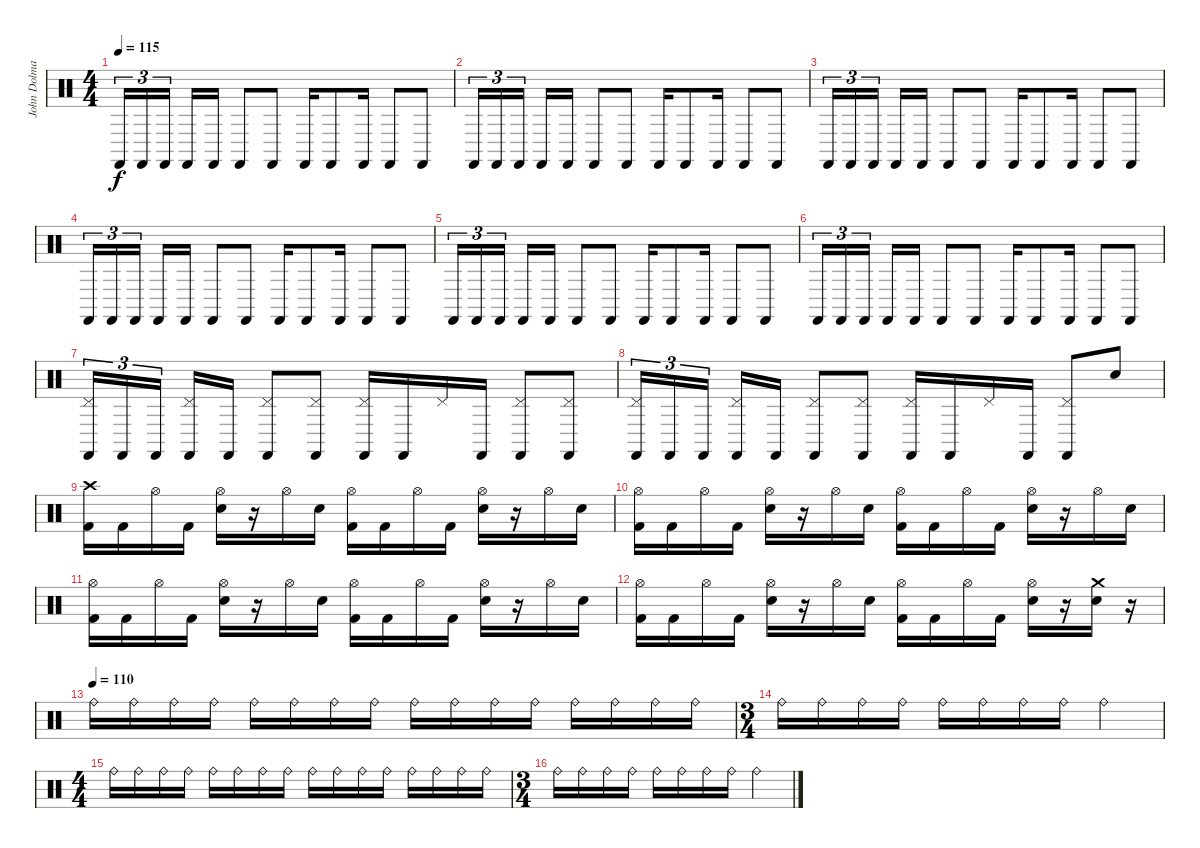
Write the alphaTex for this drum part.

\track ("John Dolmayan" "John Dolma") {instrument percussion}
\staff {score}
\articulation defaults
\ts (4 4)
\tempo 115
\clef neutral
\ks c "Castanets (hit)".16{tu (3 2) dy f} "Castanets (hit)".16{tu (3 2)} "Castanets (hit)".16{tu (3 2)} "Castanets (hit)".16 "Castanets (hit)".16 "Castanets (hit)".8 "Castanets (hit)".8 "Castanets (hit)".16 "Castanets (hit)".8 "Castanets (hit)".16 "Castanets (hit)".8 "Castanets (hit)".8
|
"Castanets (hit)".16{tu (3 2)} "Castanets (hit)".16{tu (3 2)} "Castanets (hit)".16{tu (3 2)} "Castanets (hit)".16 "Castanets (hit)".16 "Castanets (hit)".8 "Castanets (hit)".8 "Castanets (hit)".16 "Castanets (hit)".8 "Castanets (hit)".16 "Castanets (hit)".8 "Castanets (hit)".8 |
"Castanets (hit)".16{tu (3 2)} "Castanets (hit)".16{tu (3 2)} "Castanets (hit)".16{tu (3 2)} "Castanets (hit)".16 "Castanets (hit)".16 "Castanets (hit)".8 "Castanets (hit)".8 "Castanets (hit)".16 "Castanets (hit)".8 "Castanets (hit)".16 "Castanets (hit)".8 "Castanets (hit)".8 |
"Castanets (hit)".16{tu (3 2)} "Castanets (hit)".16{tu (3 2)} "Castanets (hit)".16{tu (3 2)} "Castanets (hit)".16 "Castanets (hit)".16 "Castanets (hit)".8 "Castanets (hit)".8 "Castanets (hit)".16 "Castanets (hit)".8 "Castanets (hit)".16 "Castanets (hit)".8 "Castanets (hit)".8 |
"Castanets (hit)".16{tu (3 2)} "Castanets (hit)".16{tu (3 2)} "Castanets (hit)".16{tu (3 2)} "Castanets (hit)".16 "Castanets (hit)".16 "Castanets (hit)".8 "Castanets (hit)".8 "Castanets (hit)".16 "Castanets (hit)".8 "Castanets (hit)".16 "Castanets (hit)".8 "Castanets (hit)".8 |
"Castanets (hit)".16{tu (3 2)} "Castanets (hit)".16{tu (3 2)} "Castanets (hit)".16{tu (3 2)} "Castanets (hit)".16 "Castanets (hit)".16 "Castanets (hit)".8 "Castanets (hit)".8 "Castanets (hit)".16 "Castanets (hit)".8 "Castanets (hit)".16 "Castanets (hit)".8 "Castanets (hit)".8 |
("Castanets (hit)" "Pedal Hi-Hat (hit)").16{tu (3 2)} "Castanets (hit)".16{tu (3 2)} "Castanets (hit)".16{tu (3 2)} ("Castanets (hit)" "Pedal Hi-Hat (hit)").16 "Castanets (hit)".16 ("Castanets (hit)" "Pedal Hi-Hat (hit)").8 ("Castanets (hit)" "Pedal Hi-Hat (hit)").8 ("Castanets (hit)" "Pedal Hi-Hat (hit)").16 "Castanets (hit)".16 "Pedal Hi-Hat (hit)".16 "Castanets (hit)".16 ("Castanets (hit)" "Pedal Hi-Hat (hit)").8 ("Castanets (hit)" "Pedal Hi-Hat (hit)").8 |
("Castanets (hit)" "Pedal Hi-Hat (hit)").16{tu (3 2)} "Castanets (hit)".16{tu (3 2)} "Castanets (hit)".16{tu (3 2)} ("Castanets (hit)" "Pedal Hi-Hat (hit)").16 "Castanets (hit)".16 ("Castanets (hit)" "Pedal Hi-Hat (hit)").8 ("Castanets (hit)" "Pedal Hi-Hat (hit)").8 ("Castanets (hit)" "Pedal Hi-Hat (hit)").16 "Castanets (hit)".16 "Pedal Hi-Hat (hit)".16 "Castanets (hit)".16 ("Castanets (hit)" "Pedal Hi-Hat (hit)").8 "Electric Snare (hit)".8 |
("Crash high (hit)" "Kick (hit) 2").16 "Kick (hit) 2".16 "Hi-Hat (open)".16 "Kick (hit) 2".16 ("Hi-Hat (open)" "Electric Snare (hit)").16 r.16 "Hi-Hat (open)".16 "Electric Snare (hit)".16 ("Hi-Hat (open)" "Kick (hit) 2").16 "Kick (hit) 2".16 "Hi-Hat (open)".16 "Kick (hit) 2".16 ("Hi-Hat (open)" "Electric Snare (hit)").16 r.16 "Hi-Hat (open)".16 "Electric Snare (hit)".16 |
("Hi-Hat (open)" "Kick (hit) 2").16 "Kick (hit) 2".16 "Hi-Hat (open)".16 "Kick (hit) 2".16 ("Hi-Hat (open)" "Electric Snare (hit)").16 r.16 "Hi-Hat (open)".16 "Electric Snare (hit)".16 ("Hi-Hat (open)" "Kick (hit) 2").16 "Kick (hit) 2".16 "Hi-Hat (open)".16 "Kick (hit) 2".16 ("Hi-Hat (open)" "Electric Snare (hit)").16 r.16 "Hi-Hat (open)".16 "Electric Snare (hit)".16 |
("Hi-Hat (open)" "Kick (hit) 2").16 "Kick (hit) 2".16 "Hi-Hat (open)".16 "Kick (hit) 2".16 ("Hi-Hat (open)" "Electric Snare (hit)").16 r.16 "Hi-Hat (open)".16 "Electric Snare (hit)".16 ("Hi-Hat (open)" "Kick (hit) 2").16 "Kick (hit) 2".16 "Hi-Hat (open)".16 "Kick (hit) 2".16 ("Hi-Hat (open)" "Electric Snare (hit)").16 r.16 "Hi-Hat (open)".16 "Electric Snare (hit)".16 |
("Hi-Hat (open)" "Kick (hit) 2").16 "Kick (hit) 2".16 "Hi-Hat (open)".16 "Kick (hit) 2".16 ("Hi-Hat (open)" "Electric Snare (hit)").16 r.16 "Hi-Hat (open)".16 "Electric Snare (hit)".16 ("Hi-Hat (open)" "Kick (hit) 2").16 "Kick (hit) 2".16 "Hi-Hat (open)".16 "Kick (hit) 2".16 ("Hi-Hat (open)" "Electric Snare (hit)").16 r.16 ("Crash medium (hit)" "Electric Snare (hit)").16 r.16 |
\tempo (110)
"Ride (bell)".16{volume 13} "Ride (bell)".16 "Ride (bell)".16 "Ride (bell)".16 "Ride (bell)".16 "Ride (bell)".16 "Ride (bell)".16 "Ride (bell)".16 "Ride (bell)".16 "Ride (bell)".16 "Ride (bell)".16 "Ride (bell)".16 "Ride (bell)".16 "Ride (bell)".16 "Ride (bell)".16 "Ride (bell)".16 |
\ts (3 4)
"Ride (bell)".16 "Ride (bell)".16 "Ride (bell)".16 "Ride (bell)".16 "Ride (bell)".16 "Ride (bell)".16 "Ride (bell)".16 "Ride (bell)".16 "Ride (bell)".4 |
\ts (4 4)
"Ride (bell)".16 "Ride (bell)".16 "Ride (bell)".16 "Ride (bell)".16 "Ride (bell)".16 "Ride (bell)".16 "Ride (bell)".16 "Ride (bell)".16 "Ride (bell)".16 "Ride (bell)".16 "Ride (bell)".16 "Ride (bell)".16 "Ride (bell)".16 "Ride (bell)".16 "Ride (bell)".16 "Ride (bell)".16 |
\ts (3 4)
"Ride (bell)".16 "Ride (bell)".16 "Ride (bell)".16 "Ride (bell)".16 "Ride (bell)".16 "Ride (bell)".16 "Ride (bell)".16 "Ride (bell)".16 "Ride (bell)".4
